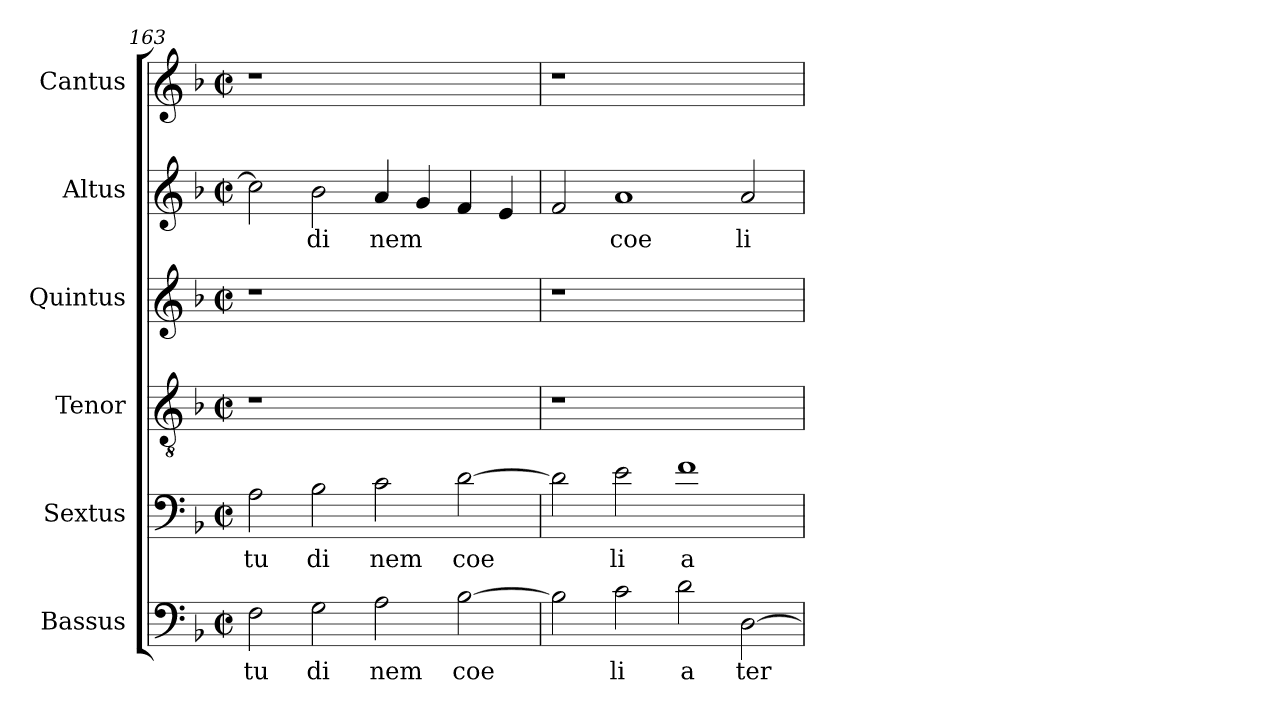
**kern	**text	**kern	**text	**kern	**kern	**kern	**text	**kern
*part6	*part6	*part5	*part5	*part4	*part3	*part2	*part2	*part1
*staff6	*staff6	*staff5	*staff5	*staff4	*staff3	*staff2	*staff2	*staff1
*I"Bassus	*	*I"Sextus	*	*I"Tenor	*I"Quintus	*I"Altus	*	*I"Cantus
*I'Bassus	*	*I'Sextus	*	*I'Tenor	*I'Quintus	*I'Altus	*	*I'Cantus
*clefF4	*	*clefF4	*	*clefGv2	*clefG2	*clefG2	*	*clefG2
*k[b-]	*	*k[b-]	*	*k[b-]	*k[b-]	*k[b-]	*	*k[b-]
*F:	*	*F:	*	*F:	*F:	*F:	*	*F:
*M2/2	*	*M2/2	*	*M2/2	*M2/2	*M2/2	*	*M2/2
*met(c|)	*	*met(c|)	*	*met(c|)	*met(c|)	*met(c|)	*	*met(c|)
=163	=163	=163	=163	=163	=163	=163	=163	=163
!	!LO:LY:b:cj	!	!LO:LY:b:cj	!	!	!	!LO:LY:b:cj	!
2F\	tu	2A\	tu	1r	1r	2cc\]	.	1r
!	!LO:LY:b:cj	!	!LO:LY:b:cj	!	!	!	!LO:LY:b:cj	!
2G\	di	2B-\	di	.	.	2b-\	di	.
!	!LO:LY:b:cj	!	!LO:LY:b:cj	!	!	!	!LO:LY:b:cj	!
2A\	nem	2c\	nem	1ryy	1ryy	4a/	nem	1ryy
!	!	!	!	!	!	!	!LO:LY:b:cj	!
.	.	.	.	.	.	4g/	.	.
!	!LO:LY:b:cj	!	!LO:LY:b:cj	!	!	!	!LO:LY:b:cj	!
[>2B-\	coe	[>2d\	coe	.	.	4f/	.	.
!	!	!	!	!	!	!	!LO:LY:b:cj	!
.	.	.	.	.	.	4e/	.	.
=164	=164	=164	=164	=164	=164	=164	=164	=164
!	!LO:LY:b:cj	!	!LO:LY:b:cj	!	!	!	!LO:LY:b:cj	!
2B-\]	.	2d\]	.	1r	1r	2f/	.	1r
!	!LO:LY:b:cj	!	!LO:LY:b:cj	!	!	!	!LO:LY:b:cj	!
2c\	li	2e\	li	.	.	1a	coe	.
!	!LO:LY:b:cj	!	!LO:LY:b:cj	!	!	!	!	!
2d\	a	1f	a	1ryy	1ryy	.	.	1ryy
!	!LO:LY:b:cj	!	!	!	!	!	!LO:LY:b:cj	!
[>2D\	ter	.	.	.	.	2a/	li	.
=	=	=	=	=	=	=	=	=
*-	*-	*-	*-	*-	*-	*-	*-	*-
